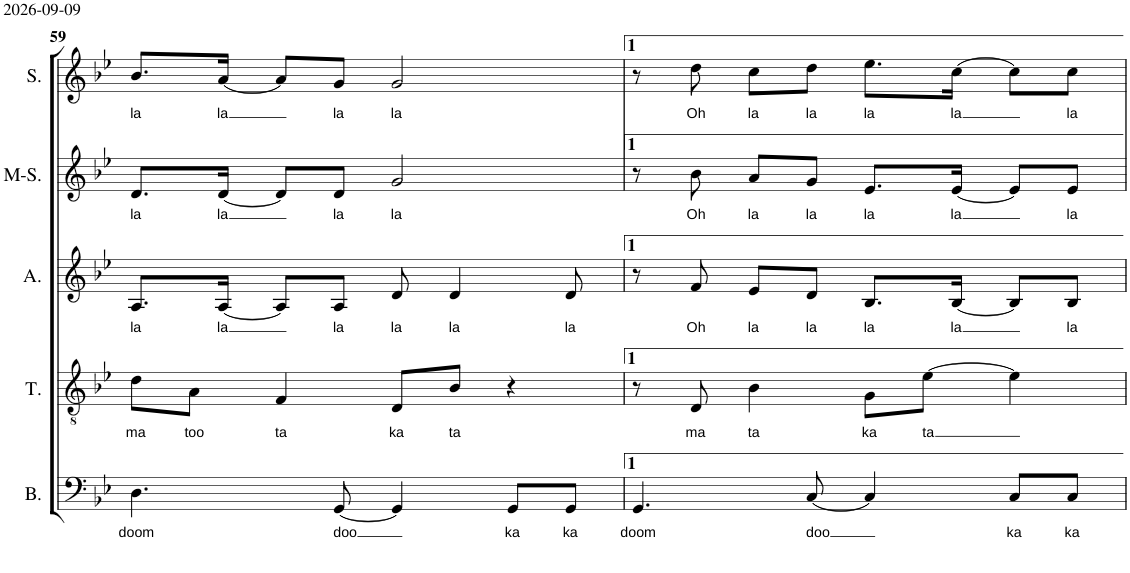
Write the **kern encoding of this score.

**kern	**text	**kern	**text	**kern	**text	**kern	**text	**kern	**text
*part5	*part5	*part4	*part4	*part3	*part3	*part2	*part2	*part1	*part1
*staff5	*staff5	*staff4	*staff4	*staff3	*staff3	*staff2	*staff2	*staff1	*staff1
*I"Bass	*	*I"Tenor	*	*I"Alto	*	*I"Mezzo-soprano	*	*I"Soprano	*
*I'B.	*	*I'T.	*	*I'A.	*	*I'M-S.	*	*I'S.	*
!!LO:PB:g=z
*clefF4	*	*clefGv2	*	*clefG2	*	*clefG2	*	*clefG2	*
*	*	*Trd7c12	*	*	*	*	*	*	*
*k[b-e-]	*	*k[b-e-]	*	*k[b-e-]	*	*k[b-e-]	*	*k[b-e-]	*
*g:	*	*g:	*	*g:	*	*g:	*	*g:	*
*M4/4	*	*M4/4	*	*M4/4	*	*M4/4	*	*M4/4	*
=59	=59	=59	=59	=59	=59	=59	=59	=59	=59
!	!LO:LY:b	!	!LO:LY:b	!	!LO:LY:b	!	!LO:LY:b	!	!LO:LY:b
4.D\	doom	8d\L	ma	8.A/L	la	8.d/L	la	8.b-/L	la
!	!	!	!LO:LY:b	!	!	!	!	!	!
.	.	8A\J	too	.	.	.	.	.	.
!	!	!	!	!	!LO:LY:b	!	!LO:LY:b	!	!LO:LY:b
.	.	.	.	[16A/Jk	la	[16d/Jk	la	[16a/Jk	la
!	!	!	!LO:LY:b	!	!	!	!	!	!
.	.	4F/	ta	8A/L]	.	8d/L]	.	8a/L]	.
!	!LO:LY:b	!	!	!	!LO:LY:b	!	!LO:LY:b	!	!LO:LY:b
[8GG/	doo	.	.	8A/J	la	8d/J	la	8g/J	la
!	!	!	!LO:LY:b	!	!LO:LY:b	!	!LO:LY:b	!	!LO:LY:b
4GG/]	.	8D/L	ka	8d/	la	2g/	la	2g/	la
!	!	!	!LO:LY:b	!	!LO:LY:b	!	!	!	!
.	.	8B-/J	ta	4d/	la	.	.	.	.
!	!LO:LY:b	!	!	!	!	!	!	!	!
8GG/L	ka	4r	.	.	.	.	.	.	.
!	!LO:LY:b	!	!	!	!LO:LY:b	!	!	!	!
8GG/J	ka	.	.	8d/	la	.	.	.	.
=60	=60	=60	=60	=60	=60	=60	=60	=60	=60
!	!LO:LY:b	!	!	!	!	!	!	!	!
4.GG/	doom	8r	.	8r	.	8r	.	8r	.
!	!	!	!LO:LY:b	!	!LO:LY:b	!	!LO:LY:b	!	!LO:LY:b
.	.	8D/	ma	8f/	Oh	8b-\	Oh	8dd\	Oh
!	!	!	!LO:LY:b	!	!LO:LY:b	!	!LO:LY:b	!	!LO:LY:b
.	.	4B-\	ta	8e-/L	la	8a/L	la	8cc\L	la
!	!LO:LY:b	!	!	!	!LO:LY:b	!	!LO:LY:b	!	!LO:LY:b
[8C/	doo	.	.	8d/J	la	8g/J	la	8dd\J	la
!	!	!	!LO:LY:b	!	!LO:LY:b	!	!LO:LY:b	!	!LO:LY:b
4C/]	.	8G\L	ka	8.B-/L	la	8.e-/L	la	8.ee-\L	la
!	!	!	!LO:LY:b	!	!	!	!	!	!
.	.	[8e-\J	ta	.	.	.	.	.	.
!	!	!	!	!	!LO:LY:b	!	!LO:LY:b	!	!LO:LY:b
.	.	.	.	[16B-/Jk	la	[16e-/Jk	la	[16cc\Jk	la
!	!LO:LY:b	!	!	!	!	!	!	!	!
8C/L	ka	4e-\]	.	8B-/L]	.	8e-/L]	.	8cc\L]	.
!	!LO:LY:b	!	!	!	!LO:LY:b	!	!LO:LY:b	!	!LO:LY:b
8C/J	ka	.	.	8B-/J	la	8e-/J	la	8cc\J	la
=	=	=	=	=	=	=	=	=	=
*-	*-	*-	*-	*-	*-	*-	*-	*-	*-
